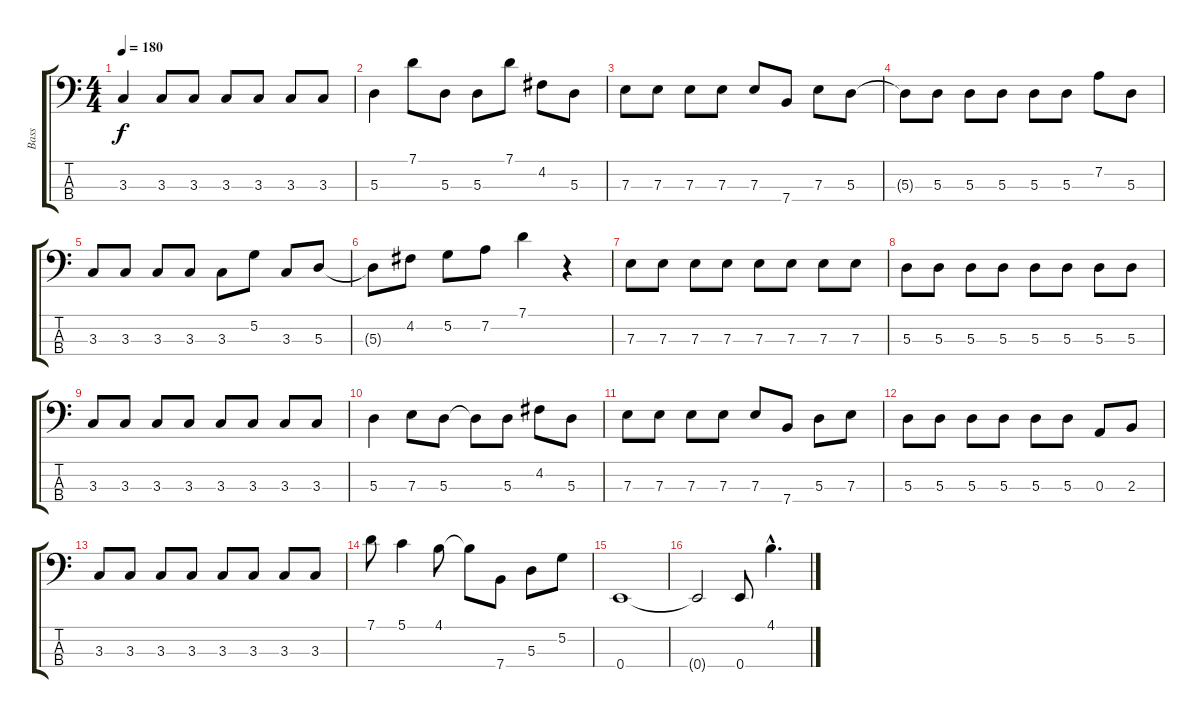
\track ("Bass" "Bass") {instrument electricbasspick}
\staff {score tabs}
\tuning (G2 D2 A1 E1) {hide}
\ts (4 4)
\tempo 180
\clef f4
\ks c
3.3.4{dy f} 3.3.8 3.3.8 3.3.8 3.3.8 3.3.8 3.3.8 |
5.3.4 7.1.8 5.3.8 5.3.8 7.1.8 4.2.8 5.3.8 |
7.3.8 7.3.8 7.3.8 7.3.8 7.3.8 7.4.8 7.3.8 5.3.8 |
5.3{t}.8 5.3.8 5.3.8 5.3.8 5.3.8 5.3.8 7.2.8 5.3.8 |
3.3.8 3.3.8 3.3.8 3.3.8 3.3.8 5.2.8 3.3.8 5.3.8 |
5.3{t}.8 4.2.8 5.2.8 7.2.8 7.1.4 r.4 |
7.3.8 7.3.8 7.3.8 7.3.8 7.3.8 7.3.8 7.3.8 7.3.8 |
5.3.8 5.3.8 5.3.8 5.3.8 5.3.8 5.3.8 5.3.8 5.3.8 |
3.3.8 3.3.8 3.3.8 3.3.8 3.3.8 3.3.8 3.3.8 3.3.8 |
5.3.4 7.3.8 5.3.8 5.3{t}.8 5.3.8 4.2.8 5.3.8 |
7.3.8 7.3.8 7.3.8 7.3.8 7.3.8 7.4.8 5.3.8 7.3.8 |
5.3.8 5.3.8 5.3.8 5.3.8 5.3.8 5.3.8 0.3.8 2.3.8 |
3.3.8 3.3.8 3.3.8 3.3.8 3.3.8 3.3.8 3.3.8 3.3.8 |
7.1.8 5.1.4 4.1.8 4.1{t}.8 7.4.8 5.3.8 5.2.8 |
0.4.1 |
0.4{t}.2 0.4.8 4.1{ss hac}.4{d}
